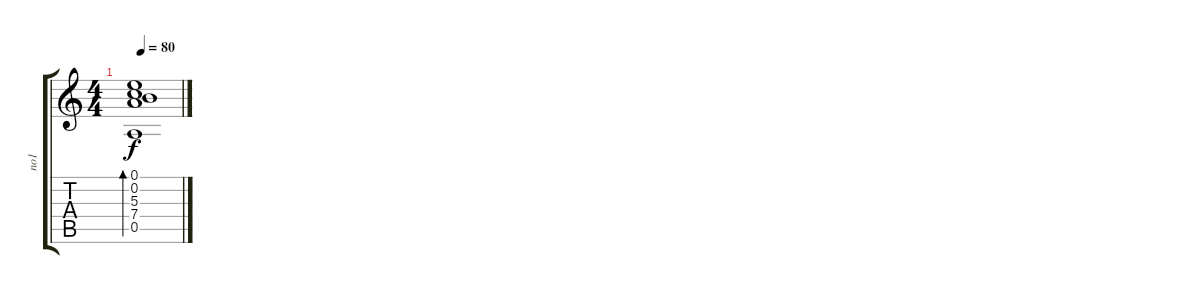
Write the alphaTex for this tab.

\track ("no1" "no1") {instrument overdrivenguitar}
\staff {score tabs}
\tuning (E4 B3 G3 D3 A2 E2) {hide}
\ts (4 4)
\tempo 80
\clef g2
\ks c
(0.1 0.2 5.3 7.4 0.5).1{bd 240 dy f}
